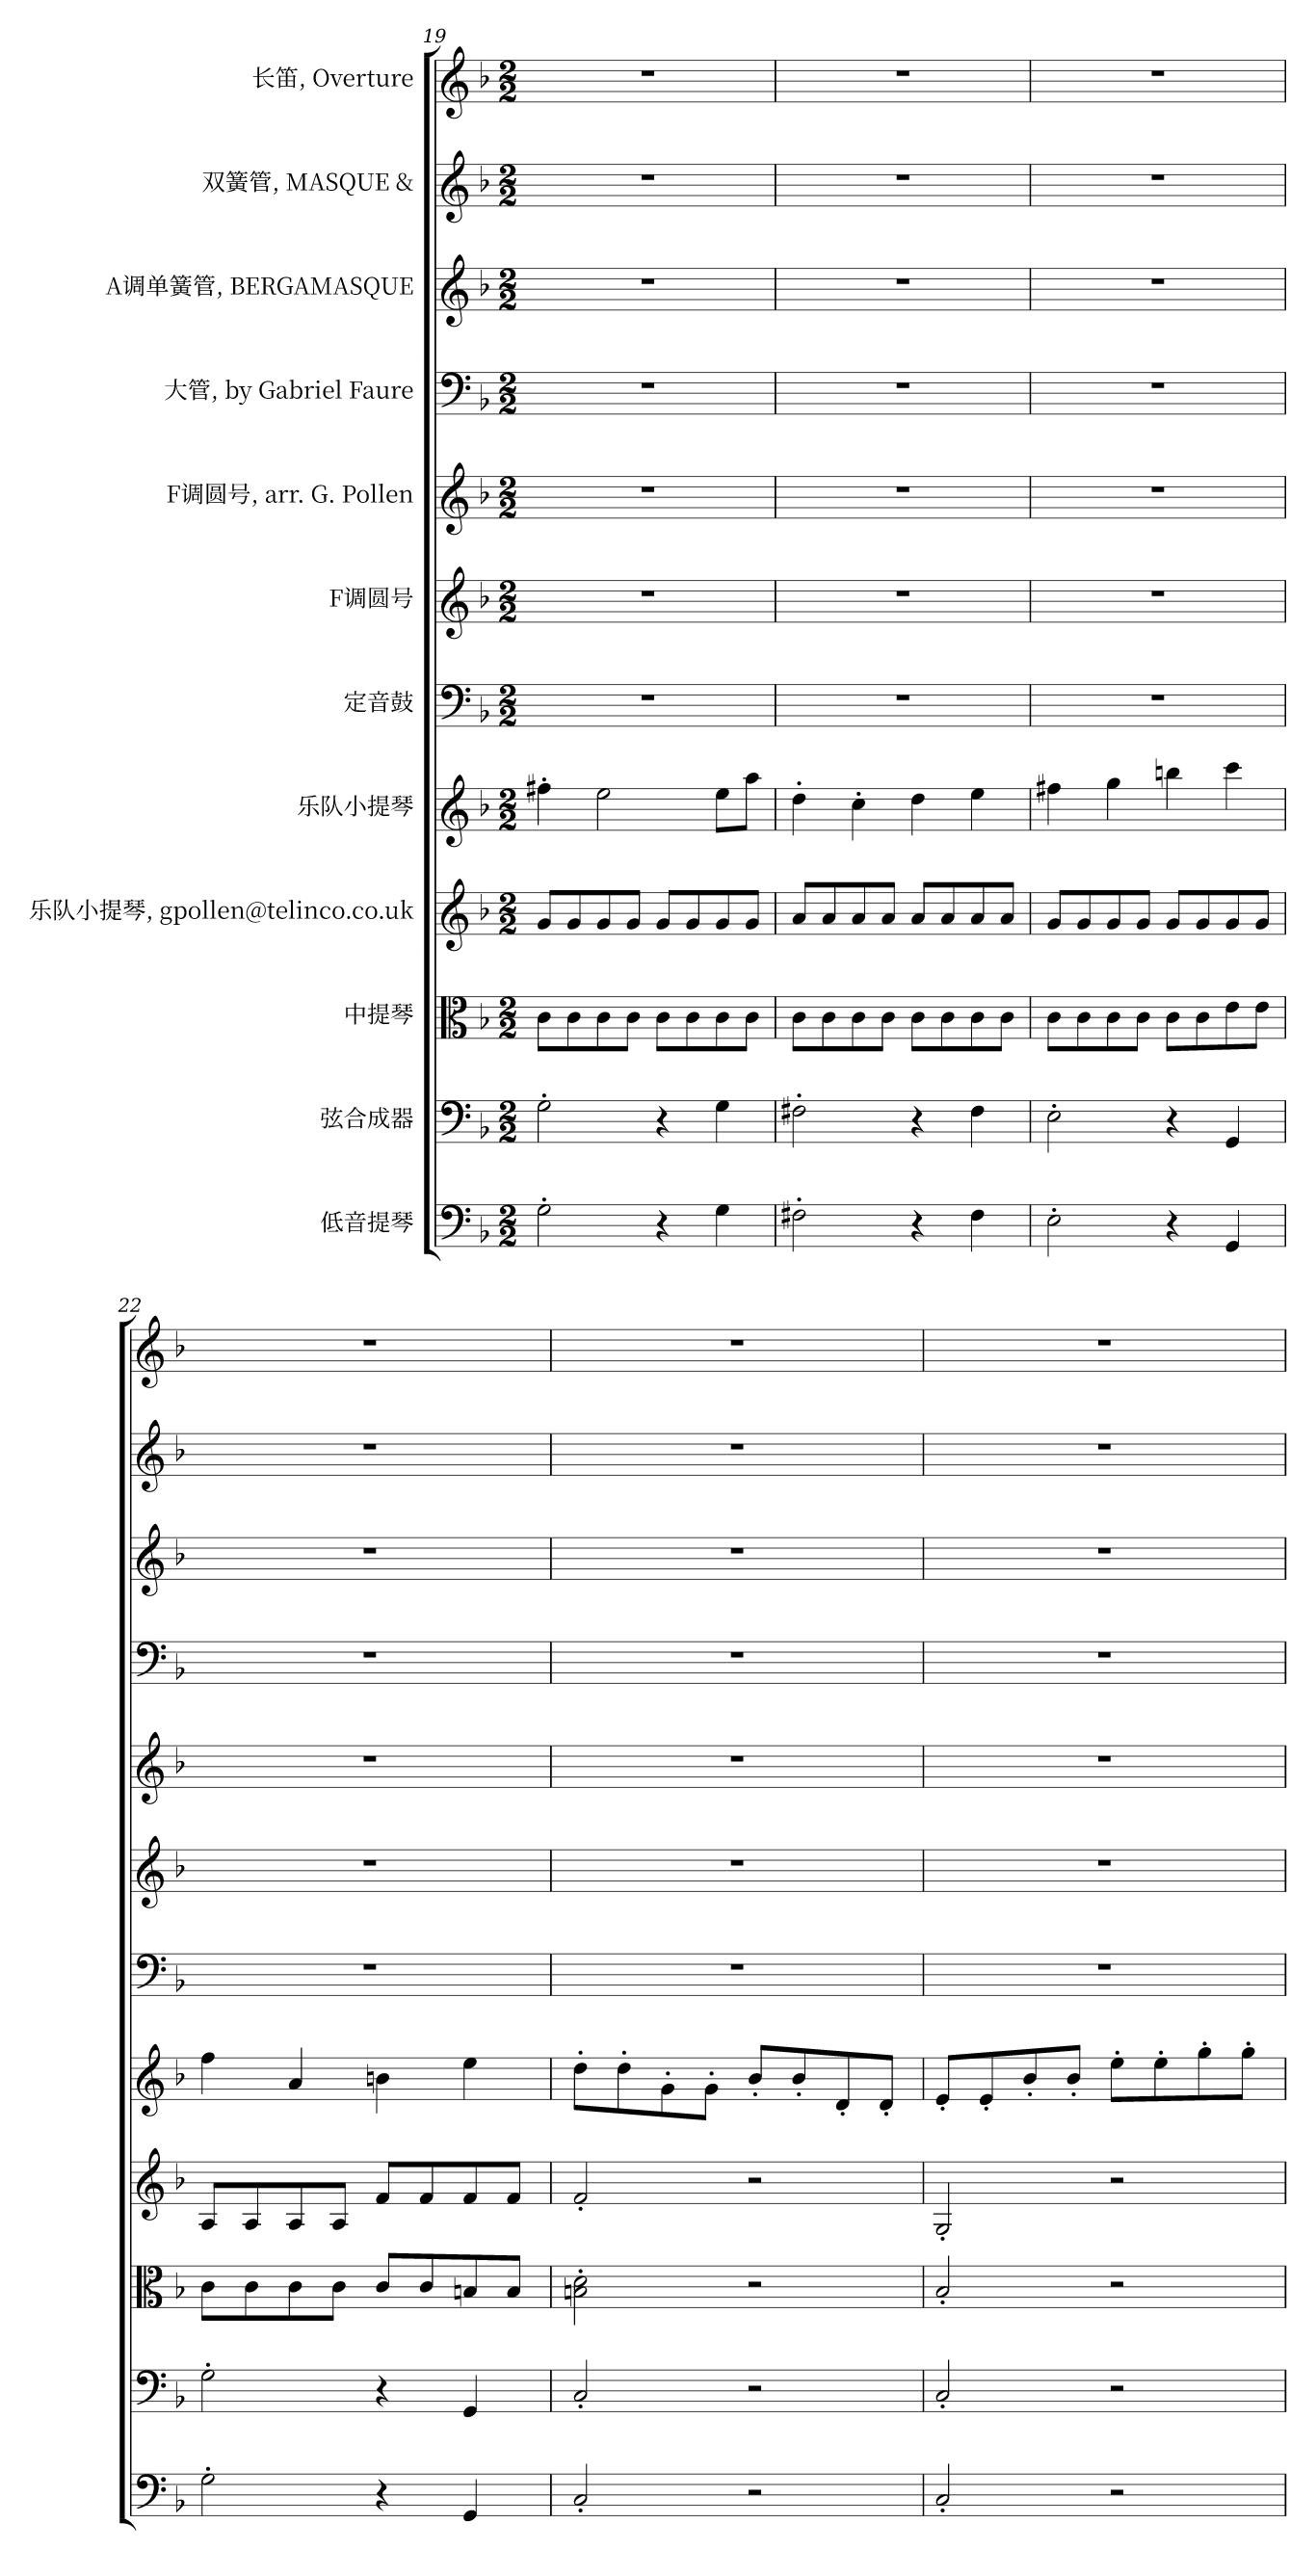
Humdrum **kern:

**kern	**kern	**kern	**kern	**kern	**kern	**kern	**kern	**kern	**kern	**kern	**kern
*part12	*part11	*part10	*part9	*part8	*part7	*part6	*part5	*part4	*part3	*part2	*part1
*staff12	*staff11	*staff10	*staff9	*staff8	*staff7	*staff6	*staff5	*staff4	*staff3	*staff2	*staff1
*I"低音提琴	*I"弦合成器	*I"中提琴	*I"乐队小提琴, gpollen@telinco.co.uk	*I"乐队小提琴	*I"定音鼓	*I"F调圆号	*I"F调圆号, arr. G. Pollen	*I"大管, by Gabriel Faure	*I"A调单簧管, BERGAMASQUE	*I"双簧管, MASQUE &amp;	*I"长笛, Overture
!!LO:PB:g=z
*clefF4	*clefF4	*clefC3	*clefG2	*clefG2	*clefF4	*clefG2	*clefG2	*clefF4	*clefG2	*clefG2	*clefG2
*ITrd7c12	*	*	*	*	*	*ITrd4c7	*ITrd4c7	*	*ITrd2c3	*	*
*k[b-]	*k[b-]	*k[b-]	*k[b-]	*k[b-]	*k[b-]	*k[b-e-]	*k[b-e-]	*k[b-]	*k[f#c#]	*k[b-]	*k[b-]
*M2/2	*M2/2	*M2/2	*M2/2	*M2/2	*M2/2	*M2/2	*M2/2	*M2/2	*M2/2	*M2/2	*M2/2
=19	=19	=19	=19	=19	=19	=19	=19	=19	=19	=19	=19
2GG'\	2G'\	8c\L	8g/L	4ff#X'\	1r	1r	1r	1r	1r	1r	1r
.	.	8c\	8g/	.	.	.	.	.	.	.	.
.	.	8c\	8g/	2ee\	.	.	.	.	.	.	.
.	.	8c\J	8g/J	.	.	.	.	.	.	.	.
4r	4r	8c\L	8g/L	.	.	.	.	.	.	.	.
.	.	8c\	8g/	.	.	.	.	.	.	.	.
4GG\	4G\	8c\	8g/	8ee\L	.	.	.	.	.	.	.
.	.	8c\J	8g/J	8aa\J	.	.	.	.	.	.	.
=20	=20	=20	=20	=20	=20	=20	=20	=20	=20	=20	=20
2FF#X'\	2F#X'\	8c\L	8a/L	4dd'\	1r	1r	1r	1r	1r	1r	1r
.	.	8c\	8a/	.	.	.	.	.	.	.	.
.	.	8c\	8a/	4cc'\	.	.	.	.	.	.	.
.	.	8c\J	8a/J	.	.	.	.	.	.	.	.
4r	4r	8c\L	8a/L	4dd\	.	.	.	.	.	.	.
.	.	8c\	8a/	.	.	.	.	.	.	.	.
4FF#\	4F#\	8c\	8a/	4ee\	.	.	.	.	.	.	.
.	.	8c\J	8a/J	.	.	.	.	.	.	.	.
=21	=21	=21	=21	=21	=21	=21	=21	=21	=21	=21	=21
2EE'\	2E'\	8c\L	8g/L	4ff#X\	1r	1r	1r	1r	1r	1r	1r
.	.	8c\	8g/	.	.	.	.	.	.	.	.
.	.	8c\	8g/	4gg\	.	.	.	.	.	.	.
.	.	8c\J	8g/J	.	.	.	.	.	.	.	.
4r	4r	8c\L	8g/L	4bbn\	.	.	.	.	.	.	.
.	.	8c\	8g/	.	.	.	.	.	.	.	.
4GGG/	4GG/	8e\	8g/	4ccc\	.	.	.	.	.	.	.
.	.	8e\J	8g/J	.	.	.	.	.	.	.	.
=22	=22	=22	=22	=22	=22	=22	=22	=22	=22	=22	=22
2GG'\	2G'\	8c\L	8A/L	4ff\	1r	1r	1r	1r	1r	1r	1r
.	.	8c\	8A/	.	.	.	.	.	.	.	.
.	.	8c\	8A/	4a/	.	.	.	.	.	.	.
.	.	8c\J	8A/J	.	.	.	.	.	.	.	.
4r	4r	8c/L	8f/L	4bn\	.	.	.	.	.	.	.
.	.	8c/	8f/	.	.	.	.	.	.	.	.
4GGG/	4GG/	8Bn/	8f/	4ee\	.	.	.	.	.	.	.
.	.	8B/J	8f/J	.	.	.	.	.	.	.	.
!!LO:PB:g=z
=23	=23	=23	=23	=23	=23	=23	=23	=23	=23	=23	=23
2CC'/	2C'/	2Bn\' 2d\'	2f'/	8dd'\L	1r	1r	1r	1r	1r	1r	1r
.	.	.	.	8dd'\	.	.	.	.	.	.	.
.	.	.	.	8g'\	.	.	.	.	.	.	.
.	.	.	.	8g'\J	.	.	.	.	.	.	.
2r	2r	2r	2r	8b-'/L	.	.	.	.	.	.	.
.	.	.	.	8b-'/	.	.	.	.	.	.	.
.	.	.	.	8d'/	.	.	.	.	.	.	.
.	.	.	.	8d'/J	.	.	.	.	.	.	.
=24	=24	=24	=24	=24	=24	=24	=24	=24	=24	=24	=24
2CC'/	2C'/	2B-'/	2G'/	8e'/L	1r	1r	1r	1r	1r	1r	1r
.	.	.	.	8e'/	.	.	.	.	.	.	.
.	.	.	.	8b-'/	.	.	.	.	.	.	.
.	.	.	.	8b-'/J	.	.	.	.	.	.	.
2r	2r	2r	2r	8ee'\L	.	.	.	.	.	.	.
.	.	.	.	8ee'\	.	.	.	.	.	.	.
.	.	.	.	8gg'\	.	.	.	.	.	.	.
.	.	.	.	8gg'\J	.	.	.	.	.	.	.
=	=	=	=	=	=	=	=	=	=	=	=
*-	*-	*-	*-	*-	*-	*-	*-	*-	*-	*-	*-
